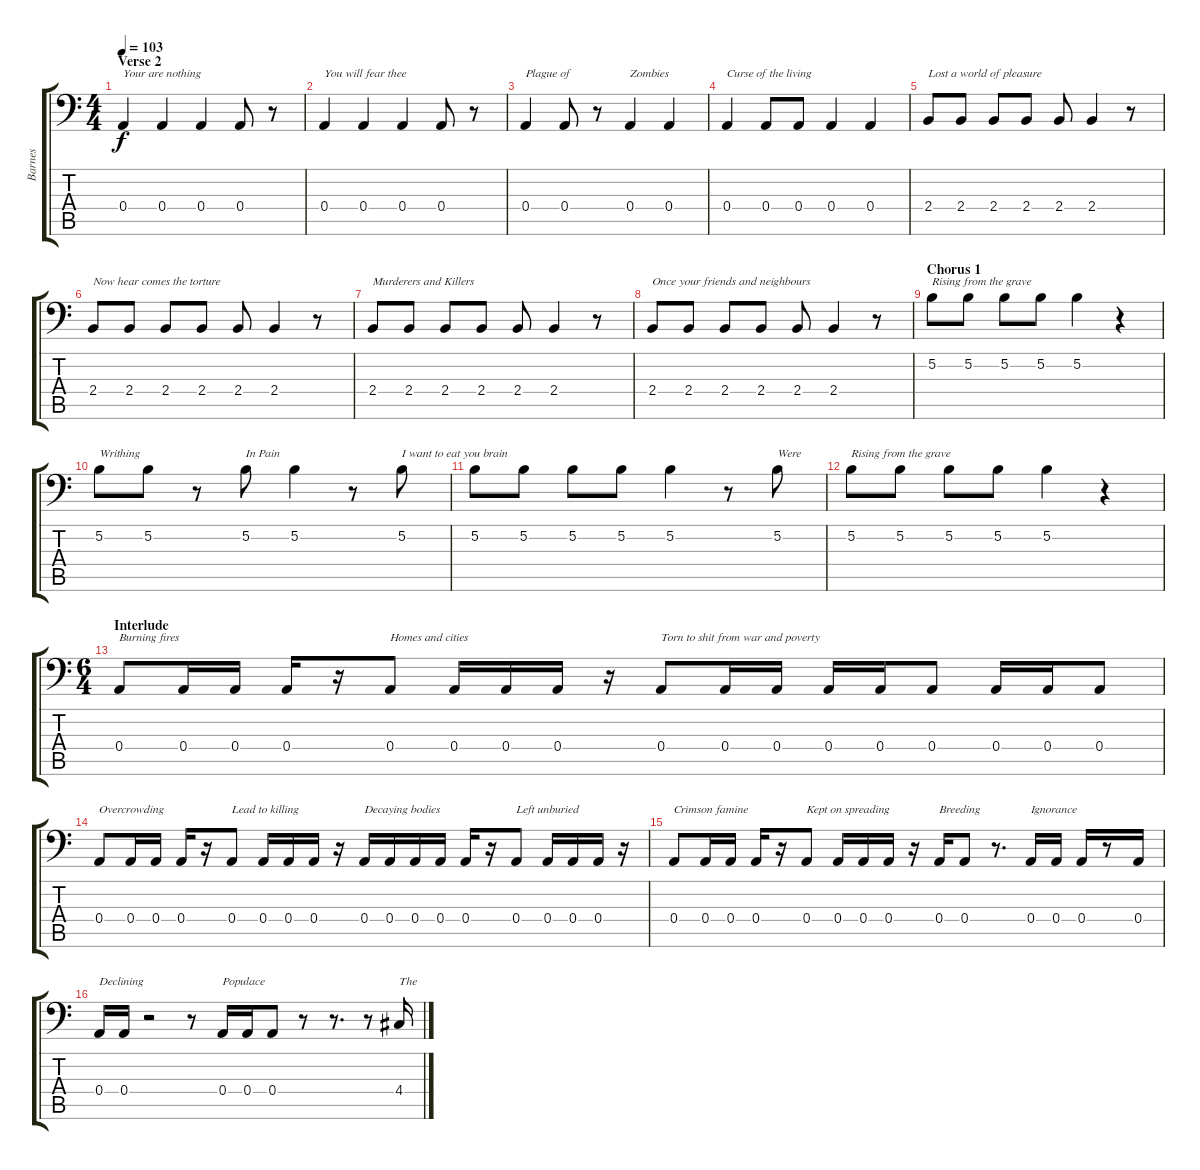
\track ("Barnes" "Barnes") {instrument lead8bassandlead}
\staff {score tabs}
\tuning (B3 Gb3 D3 A2 D2 A1) {hide}
\ts (4 4)
\section ("" "Verse 2")
\tempo 103
\clef f4
\ks c
0.4.4{txt "Your are nothing" dy f} 0.4.4 0.4.4 0.4.8 r.8 |
0.4.4{txt "You will fear thee"} 0.4.4 0.4.4 0.4.8 r.8 |
0.4.4{txt "Plague of"} 0.4.8 r.8 0.4.4{txt "Zombies"} 0.4.4 |
0.4.4{txt "Curse of the living"} 0.4.8 0.4.8 0.4.4 0.4.4 |
2.4.8{txt "Lost a world of pleasure"} 2.4.8 2.4.8 2.4.8 2.4.8 2.4.4 r.8 |
2.4.8{txt "Now hear comes the torture"} 2.4.8 2.4.8 2.4.8 2.4.8 2.4.4 r.8 |
2.4.8{txt "Murderers and Killers"} 2.4.8 2.4.8 2.4.8 2.4.8 2.4.4 r.8 |
2.4.8{txt "Once your friends and neighbours"} 2.4.8 2.4.8 2.4.8 2.4.8 2.4.4 r.8 |
\section ("" "Chorus 1")
5.2.8{txt "Rising from the grave"} 5.2.8 5.2.8 5.2.8 5.2.4 r.4 |
5.2.8{txt "Writhing"} 5.2.8 r.8 5.2.8{txt "In Pain"} 5.2.4 r.8 5.2.8{txt "I want to eat you brain"} |
5.2.8 5.2.8 5.2.8 5.2.8 5.2.4 r.8 5.2.8{txt "Were"} |
5.2.8{txt "Rising from the grave"} 5.2.8 5.2.8 5.2.8 5.2.4 r.4 |
\ts (6 4)
\section ("" "Interlude")
0.4.8{txt "Burning fires"} 0.4.16 0.4.16 0.4.16 r.16 0.4.8{txt "Homes and cities"} 0.4.16 0.4.16 0.4.16 r.16 0.4.8{txt "Torn to shit from war and poverty"} 0.4.16 0.4.16 0.4.16 0.4.16 0.4.8 0.4.16 0.4.16 0.4.8 |
0.4.8{txt "Overcrowding"} 0.4.16 0.4.16 0.4.16 r.16 0.4.8{txt "Lead to killing"} 0.4.16 0.4.16 0.4.16 r.16 0.4.16{txt "Decaying bodies"} 0.4.16 0.4.16 0.4.16 0.4.16 r.16 0.4.8{txt "Left unburied"} 0.4.16 0.4.16 0.4.16 r.16 |
0.4.8{txt "Crimson famine"} 0.4.16 0.4.16 0.4.16 r.16 0.4.8{txt "Kept on spreading"} 0.4.16 0.4.16 0.4.16 r.16 0.4.16{txt "Breeding"} 0.4.8 r.8{d} 0.4.16{txt "Ignorance"} 0.4.16 0.4.16 r.8 0.4.16 |
0.4.16{txt "Declining"} 0.4.16 r.2 r.8 0.4.16{txt "Populace"} 0.4.16 0.4.8 r.8 r.8{d} r.8 4.4.16{txt "The"}
